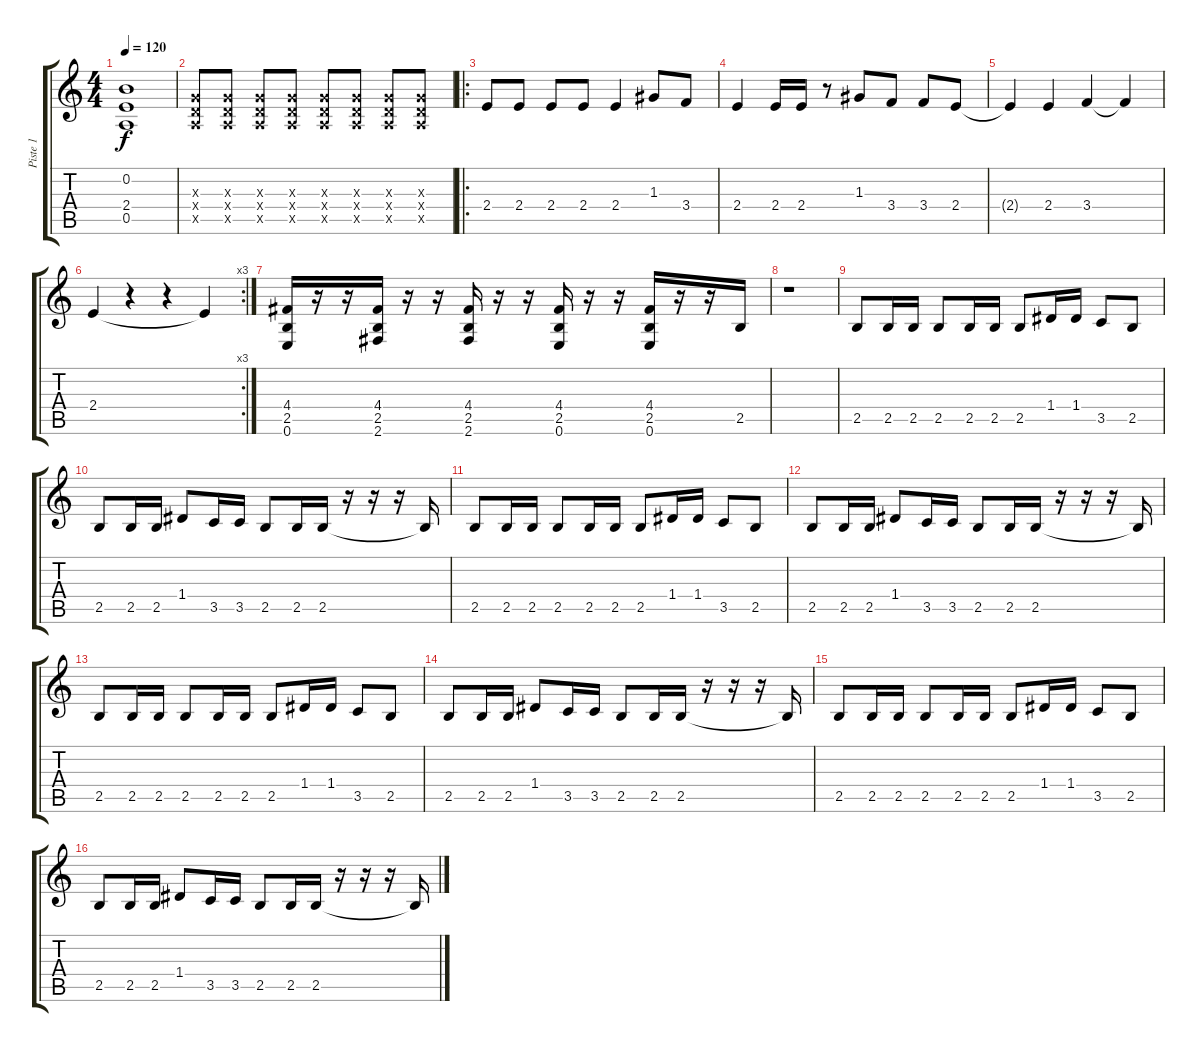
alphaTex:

\track ("Piste 1" "Piste 1") {instrument overdrivenguitar}
\staff {score tabs}
\tuning (E4 B3 G3 D3 A2 E2) {hide}
\ts (4 4)
\tempo 120
\clef g2
\ks c
(0.2 2.4 0.5).1{dy f} |
(0.3{x} 0.4{x} 0.5{x}).8 (0.3{x} 0.4{x} 0.5{x}).8 (0.3{x} 0.4{x} 0.5{x}).8 (0.3{x} 0.4{x} 0.5{x}).8 (0.3{x} 0.4{x} 0.5{x}).8 (0.3{x} 0.4{x} 0.5{x}).8 (0.3{x} 0.4{x} 0.5{x}).8 (0.3{x} 0.4{x} 0.5{x}).8 |
\ro
2.4.8 2.4.8 2.4.8 2.4.8 2.4.4 1.3.8 3.4.8 |
2.4.4 2.4.16 2.4.16 r.8 1.3.8 3.4.8 3.4.8 2.4.8 |
2.4{t}.4 2.4.4 3.4.4 3.4{t}.4 |
\rc 3
2.4.4 r.4 r.4 2.4{t}.4 |
(4.4 2.5 0.6).16 r.16 r.16 (4.4 2.5 2.6).16 r.16 r.16 (4.4 2.5 2.6).16 r.16 r.16 (4.4 2.5 0.6).16 r.16 r.16 (4.4 2.5 0.6).16 r.16 r.16 2.5.16 |
r.1 |
2.5.8 2.5.16 2.5.16 2.5.8 2.5.16 2.5.16 2.5.8 1.4.16 1.4.16 3.5.8 2.5.8 |
2.5.8 2.5.16 2.5.16 1.4.8 3.5.16 3.5.16 2.5.8 2.5.16 2.5.16 r.16 r.16 r.16 2.5{t}.16 |
2.5.8 2.5.16 2.5.16 2.5.8 2.5.16 2.5.16 2.5.8 1.4.16 1.4.16 3.5.8 2.5.8 |
2.5.8 2.5.16 2.5.16 1.4.8 3.5.16 3.5.16 2.5.8 2.5.16 2.5.16 r.16 r.16 r.16 2.5{t}.16 |
2.5.8 2.5.16 2.5.16 2.5.8 2.5.16 2.5.16 2.5.8 1.4.16 1.4.16 3.5.8 2.5.8 |
2.5.8 2.5.16 2.5.16 1.4.8 3.5.16 3.5.16 2.5.8 2.5.16 2.5.16 r.16 r.16 r.16 2.5{t}.16 |
2.5.8 2.5.16 2.5.16 2.5.8 2.5.16 2.5.16 2.5.8 1.4.16 1.4.16 3.5.8 2.5.8 |
2.5.8 2.5.16 2.5.16 1.4.8 3.5.16 3.5.16 2.5.8 2.5.16 2.5.16 r.16 r.16 r.16 2.5{t}.16
